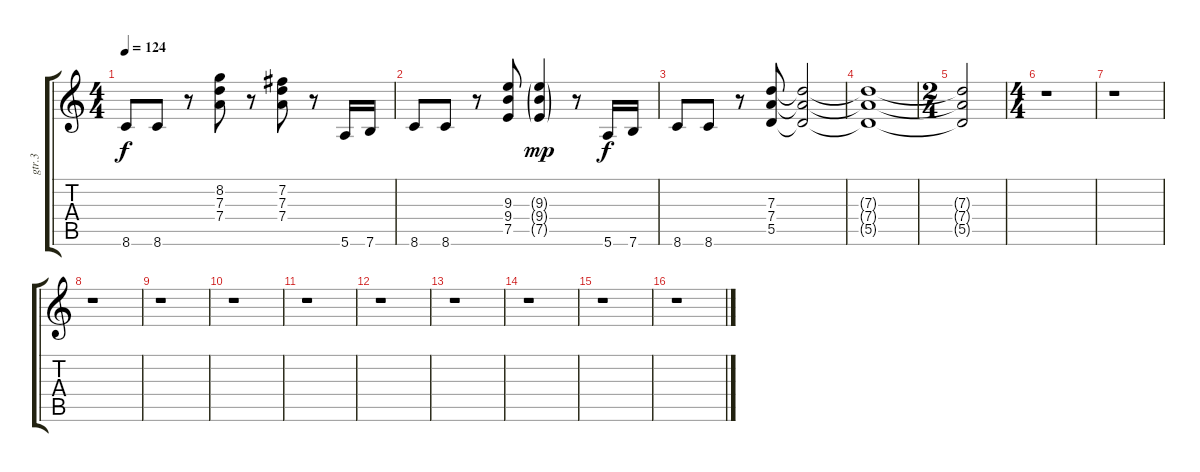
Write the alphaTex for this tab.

\track ("gtr.3" "gtr.3") {instrument overdrivenguitar}
\staff {score tabs}
\tuning (E4 B3 G3 D3 A2 E2) {hide}
\ts (4 4)
\tempo 124
\clef g2
\ks c
8.6.8{dy f} 8.6.8 r.8 (8.2 7.3 7.4).8 r.8 (7.2 7.3 7.4).8 r.8 5.6.16 7.6.16 |
8.6.8 8.6.8 r.8 (9.3 9.4 7.5).8 (9.3{g} 9.4{g} 7.5{g}).4{dy mp} r.8 5.6.16{dy f} 7.6.16 |
8.6.8 8.6.8 r.8 (7.3 7.4 5.5).8 (7.3{t} 7.4{t} 5.5{t}).2 |
(7.3{t} 7.4{t} 5.5{t}).1 |
\ts (2 4)
(7.3{t} 7.4{t} 5.5{t}).2 |
\ts (4 4)
r.1 |
r.1 |
r.1 |
r.1 |
r.1 |
r.1 |
r.1 |
r.1 |
r.1 |
r.1 |
r.1
